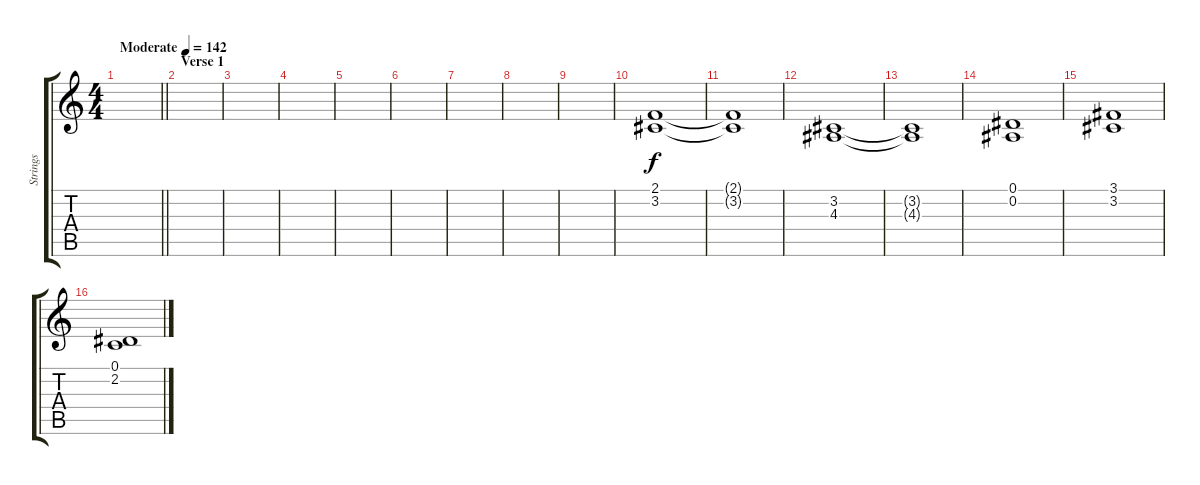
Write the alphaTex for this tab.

\track ("Strings" "Strings") {instrument stringensemble2}
\staff {score tabs}
\tuning (Eb4 Bb3 Gb3 Db3 Ab2 Eb2) {hide}
\ts (4 4)
\tempo (142 "Moderate")
\clef g2
\barLineRight lightlight
\ks c
|
\section ("" "Verse 1")
|
|
|
|
|
|
|
|
(2.1 3.2).1 |
(2.1{t} 3.2{t}).1 |
(3.2 4.3).1 |
(3.2{t} 4.3{t}).1 |
(0.1 0.2).1 |
(3.1 3.2).1 |
(0.1 2.2).1
